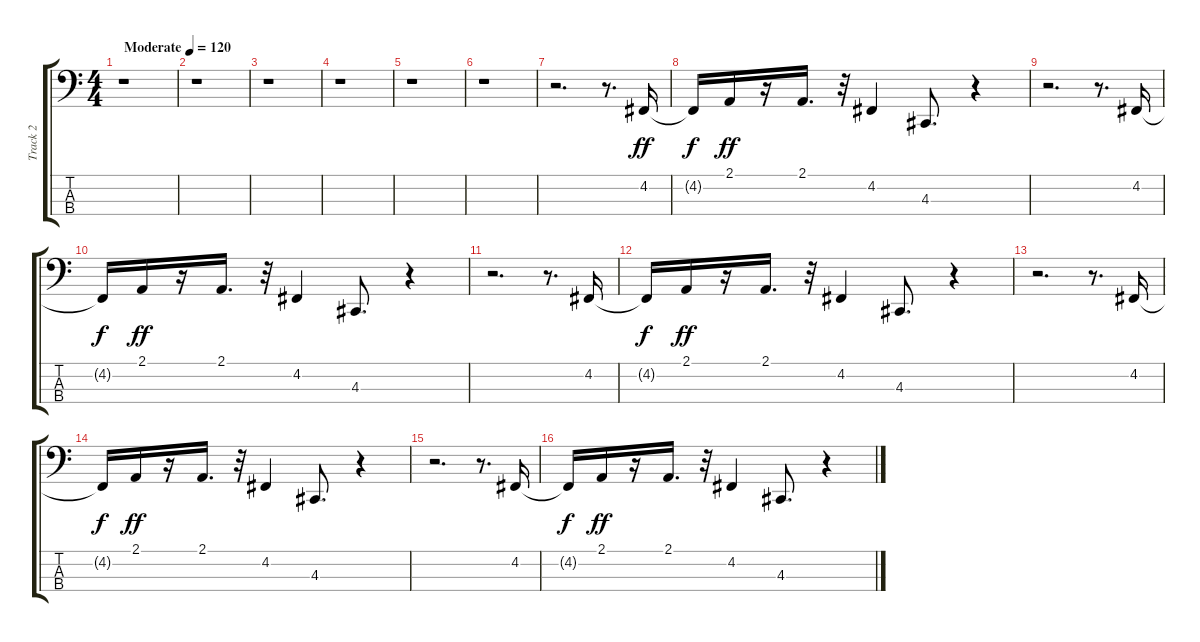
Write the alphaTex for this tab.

\track ("Track 2" "Track 2") {instrument lead1square}
\staff {score tabs}
\tuning (G2 D2 A1 E1) {hide}
\ts (4 4)
\tempo (120 "Moderate")
\clef f4
\ks c
r.1{dy ff instrument lead1square} |
r.1 |
r.1 |
r.1 |
r.1 |
r.1 |
r.2{d} r.8{d} 4.2.16 |
4.2{t}.16{dy f} 2.1.16{dy ff} r.16 2.1.16{d} r.32 4.2.4 4.3.8{d} r.4 |
r.2{d} r.8{d} 4.2.16 |
4.2{t}.16{dy f} 2.1.16{dy ff} r.16 2.1.16{d} r.32 4.2.4 4.3.8{d} r.4 |
r.2{d} r.8{d} 4.2.16 |
4.2{t}.16{dy f} 2.1.16{dy ff} r.16 2.1.16{d} r.32 4.2.4 4.3.8{d} r.4 |
r.2{d} r.8{d} 4.2.16 |
4.2{t}.16{dy f} 2.1.16{dy ff} r.16 2.1.16{d} r.32 4.2.4 4.3.8{d} r.4 |
r.2{d} r.8{d} 4.2.16 |
4.2{t}.16{dy f} 2.1.16{dy ff} r.16 2.1.16{d} r.32 4.2.4 4.3.8{d} r.4
